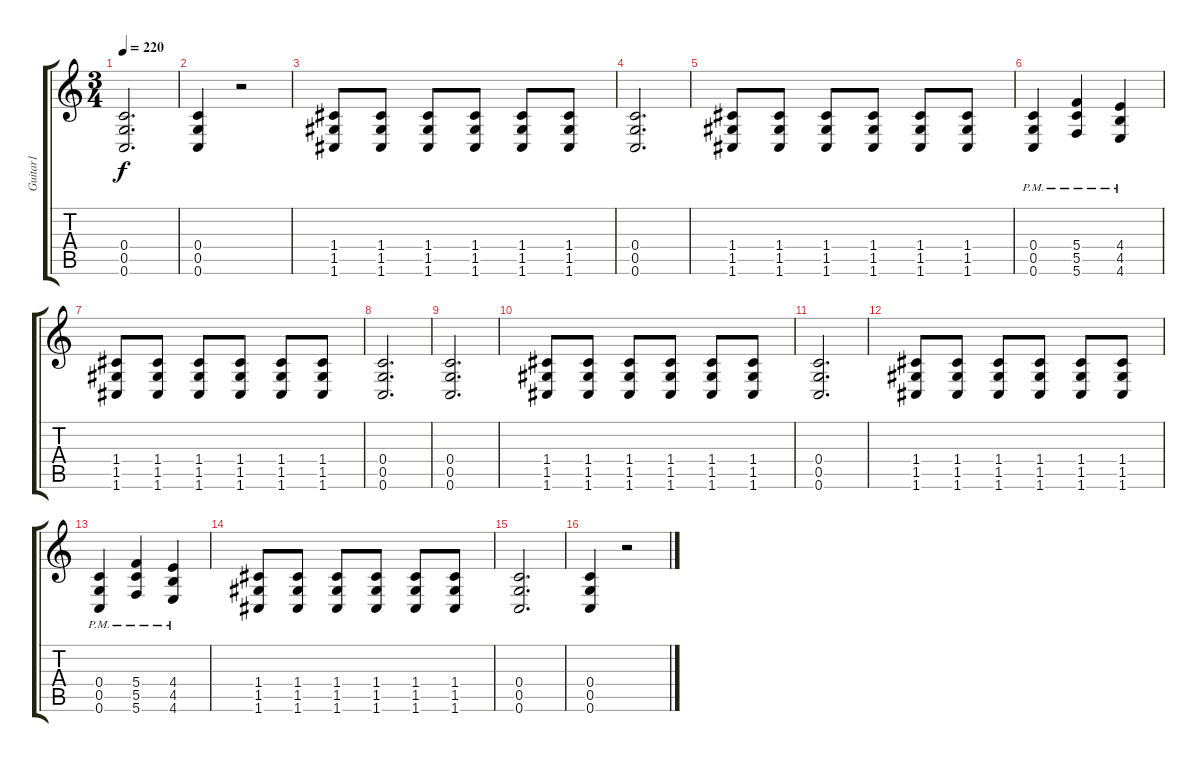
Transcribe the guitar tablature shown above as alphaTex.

\track ("Guitar1" "Guitar1") {instrument distortionguitar}
\staff {score tabs}
\tuning (D4 A3 F3 C3 G2 C2) {hide}
\ts (3 4)
\tempo 220
\clef g2
\ks c
(0.4 0.5 0.6).2{d dy f} |
(0.4 0.5 0.6).4 r.2 |
(1.4 1.5 1.6).8 (1.4 1.5 1.6).8 (1.4 1.5 1.6).8 (1.4 1.5 1.6).8 (1.4 1.5 1.6).8 (1.4 1.5 1.6).8 |
(0.4 0.5 0.6).2{d} |
(1.4 1.5 1.6).8 (1.4 1.5 1.6).8 (1.4 1.5 1.6).8 (1.4 1.5 1.6).8 (1.4 1.5 1.6).8 (1.4 1.5 1.6).8 |
(0.4{pm} 0.5{pm} 0.6{pm}).4 (5.4{pm} 5.5{pm} 5.6{pm}).4 (4.4{pm} 4.5{pm} 4.6{pm}).4 |
(1.4 1.5 1.6).8 (1.4 1.5 1.6).8 (1.4 1.5 1.6).8 (1.4 1.5 1.6).8 (1.4 1.5 1.6).8 (1.4 1.5 1.6).8 |
(0.4 0.5 0.6).2{d} |
(0.4 0.5 0.6).2{d} |
(1.4 1.5 1.6).8 (1.4 1.5 1.6).8 (1.4 1.5 1.6).8 (1.4 1.5 1.6).8 (1.4 1.5 1.6).8 (1.4 1.5 1.6).8 |
(0.4 0.5 0.6).2{d} |
(1.4 1.5 1.6).8 (1.4 1.5 1.6).8 (1.4 1.5 1.6).8 (1.4 1.5 1.6).8 (1.4 1.5 1.6).8 (1.4 1.5 1.6).8 |
(0.4{pm} 0.5{pm} 0.6{pm}).4 (5.4{pm} 5.5{pm} 5.6{pm}).4 (4.4{pm} 4.5{pm} 4.6{pm}).4 |
(1.4 1.5 1.6).8 (1.4 1.5 1.6).8 (1.4 1.5 1.6).8 (1.4 1.5 1.6).8 (1.4 1.5 1.6).8 (1.4 1.5 1.6).8 |
(0.4 0.5 0.6).2{d} |
(0.4 0.5 0.6).4 r.2
